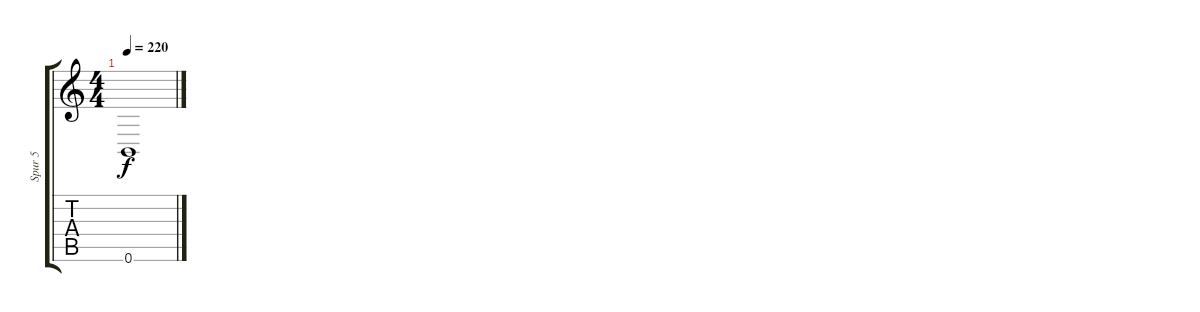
\track ("Spur 5" "Spur 5") {instrument electricbassfinger}
\staff {score tabs}
\tuning (Db4 Ab3 E3 B2 Gb2 B1) {hide}
\ts (4 4)
\tempo 220
\clef g2
\ks c
0.6{t}.1{dy f}
